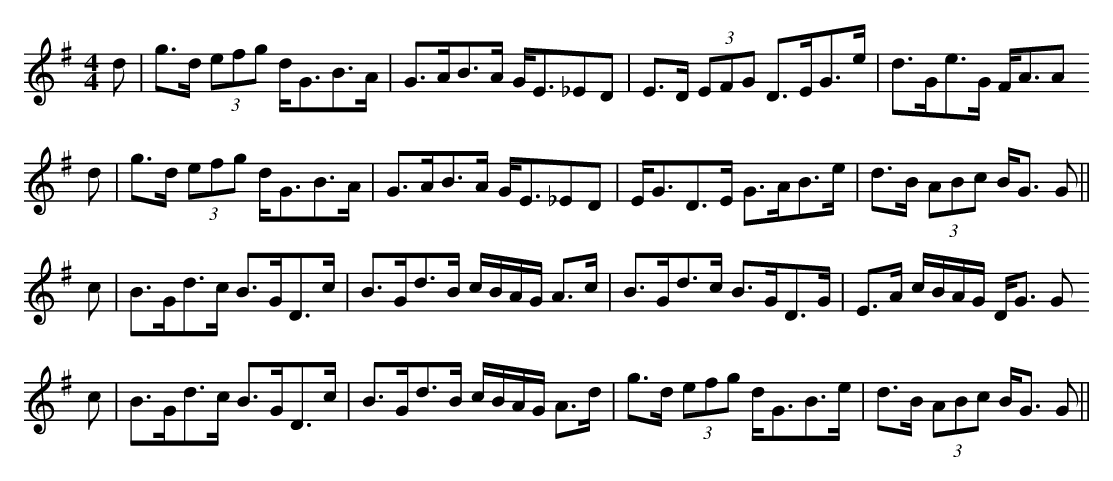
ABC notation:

X:1
M:4/4
K:G
d|g>d (3efg d<GB>A|G>AB>A G<E_ED|E>D (3EFG D>EG>e|d>Ge>G F<AA
d|g>d (3efg d<GB>A|G>AB>A G<E_ED|E<GD>E G>AB>e|d>B (3ABc B<G G||
c|B>Gd>c B>GD>c|B>Gd>B c/B/A/G/ A>c|B>Gd>c B>GD>G|E>A c/B/A/G/ D<G G
c|B>Gd>c B>GD>c|B>Gd>B c/B/A/G/ A>d|g>d (3efg d<GB>e|d>B (3ABc B<G G||
